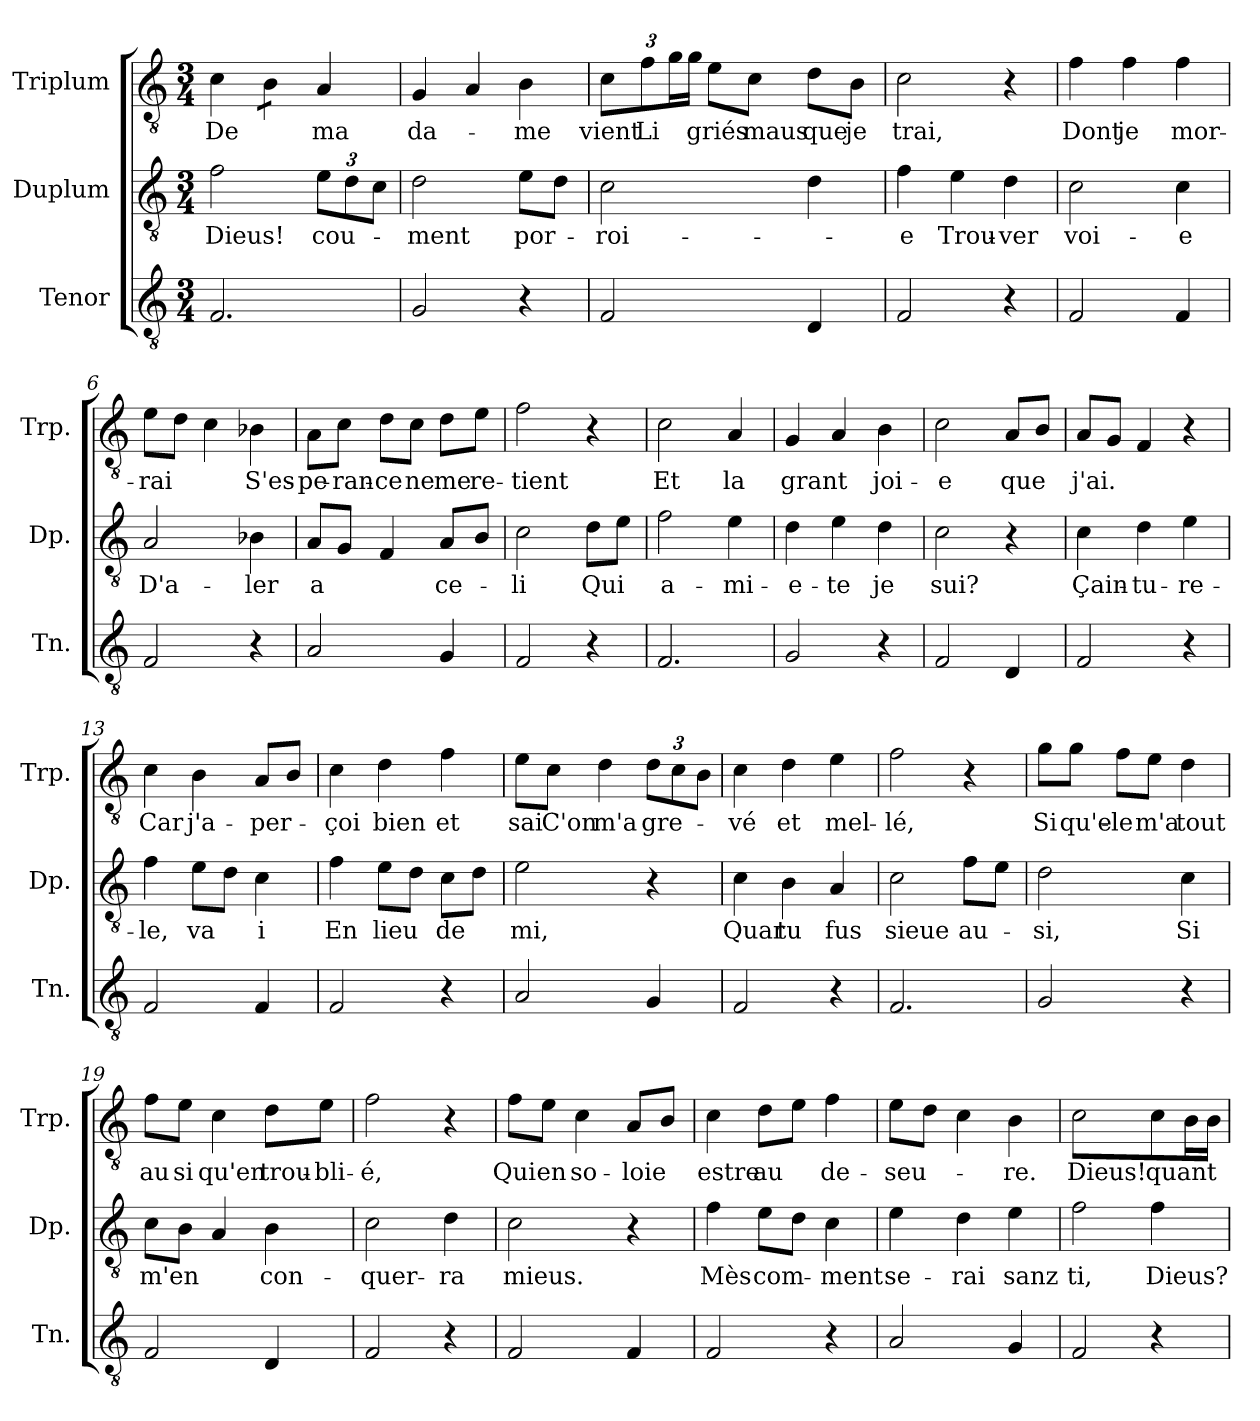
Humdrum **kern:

**kern	**kern	**text	**kern	**text
*part3	*part2	*part2	*part1	*part1
*staff3	*staff2	*staff2	*staff1	*staff1
*I"Tenor	*I"Duplum	*	*I"Triplum	*
*I'Tn.	*I'Dp.	*	*I'Trp.	*
*clefGv2	*clefGv2	*	*clefGv2	*
*k[]	*k[]	*	*k[]	*
*M3/4	*M3/4	*	*M3/4	*
=1	=1	=1	=1	=1
!	!	!LO:LY:b	!	!LO:LY:b
2.F/	2f\	Dieus!	4c\	De
*	*	*	*tremolo	*
.	.	.	8B\L	.
.	.	.	8B\J	.
*	*	*	*Xtremolo	*
*	*Xbrackettup	*	*	*
!	!	!LO:LY:b	!	!LO:LY:b
.	12e\L	cou-	4A/	ma
.	12d\	.	.	.
.	12c\J	.	.	.
=2	=2	=2	=2	=2
!	!	!LO:LY:b	!	!LO:LY:b
2G/	2d\	-ment	4G/	da-
.	.	.	4A/	.
!	!	!LO:LY:b	!	!LO:LY:b
4r	8e\L	por-	4B\	-me
.	8d\J	.	.	.
=3	=3	=3	=3	=3
!	!	!LO:LY:b	!	!
*	*	*	*Xbrackettup	*
!	!	!	!	!LO:LY:b
2F/	2c\	-roi-	12c\L	vient
!	!	!	!	!LO:LY:b
.	.	.	12f\	Li
*	*	*	*tremolo	*
.	.	.	24g\	.
.	.	.	24g\JJ	.
*	*	*	*Xtremolo	*
!	!	!	!	!LO:LY:b
.	.	.	8e\L	griés
!	!	!	!	!LO:LY:b
.	.	.	8c\J	maus
!	!	!	!	!LO:LY:b
4D/	4d\	.	8d\L	que
!	!	!	!	!LO:LY:b
.	.	.	8B\J	je
=4	=4	=4	=4	=4
!	!	!LO:LY:b	!	!LO:LY:b
2F/	4f\	-e	2c\	trai,
!	!	!LO:LY:b	!	!
.	4e\	Trou-	.	.
!	!	!LO:LY:b	!	!
4r	4d\	-ver	4r	.
=5	=5	=5	=5	=5
!	!	!LO:LY:b	!	!LO:LY:b
2F/	2c\	voi-	4f\	Dont
!	!	!	!	!LO:LY:b
.	.	.	4f\	je
!	!	!LO:LY:b	!	!LO:LY:b
4F/	4c\	-e	4f\	mor-
=6	=6	=6	=6	=6
!	!	!LO:LY:b	!	!LO:LY:b
2F/	2A/	D'a-	8e\L	-rai
.	.	.	8d\J	.
.	.	.	4c\	.
!	!	!LO:LY:b	!	!LO:LY:b
4r	4B-X\	-ler	4B-X\	S'es-
!!LO:LB:g=z
=7	=7	=7	=7	=7
!	!	!LO:LY:b	!	!LO:LY:b
2A/	8A/L	a	8A\L	-pe-
!	!	!	!	!LO:LY:b
.	8G/J	.	8c\J	-ran-
!	!	!	!	!LO:LY:b
.	4F/	.	8d\L	-ce
!	!	!	!	!LO:LY:b
.	.	.	8c\J	ne
!	!	!LO:LY:b	!	!LO:LY:b
4G/	8A/L	ce-	8d\L	me
!	!	!	!	!LO:LY:b
.	8B/J	.	8e\J	re-
=8	=8	=8	=8	=8
!	!	!LO:LY:b	!	!LO:LY:b
2F/	2c\	-li	2f\	-tient
!	!	!LO:LY:b	!	!
4r	8d\L	Qui	4r	.
.	8e\J	.	.	.
=9	=9	=9	=9	=9
!	!	!LO:LY:b	!	!LO:LY:b
2.F/	2f\	a-	2c\	Et
!	!	!LO:LY:b	!	!LO:LY:b
.	4e\	-mi-	4A/	la
=10	=10	=10	=10	=10
!	!	!LO:LY:b	!	!LO:LY:b
2G/	4d\	-e-	4G/	grant
!	!	!LO:LY:b	!	!
.	4e\	-te	4A/	.
!	!	!LO:LY:b	!	!LO:LY:b
4r	4d\	je	4B\	joi-
=11	=11	=11	=11	=11
!	!	!LO:LY:b	!	!LO:LY:b
2F/	2c\	sui?	2c\	-e
!	!	!	!	!LO:LY:b
4D/	4r	.	8A/L	que
.	.	.	8B/J	.
=12	=12	=12	=12	=12
!	!	!LO:LY:b	!	!LO:LY:b
2F/	4c\	Çain-	8A/L	j'ai.
.	.	.	8G/J	.
!	!	!LO:LY:b	!	!
.	4d\	-tu-	4F/	.
!	!	!LO:LY:b	!	!
4r	4e\	-re-	4r	.
=13	=13	=13	=13	=13
!	!	!LO:LY:b	!	!LO:LY:b
2F/	4f\	-le,	4c\	Car
!	!	!LO:LY:b	!	!LO:LY:b
.	8e\L	va	4B\	j'a-
.	8d\J	.	.	.
!	!	!LO:LY:b	!	!LO:LY:b
4F/	4c\	i	8A/L	-per-
.	.	.	8B/J	.
=14	=14	=14	=14	=14
!	!	!LO:LY:b	!	!LO:LY:b
2F/	4f\	En	4c\	-çoi
!	!	!LO:LY:b	!	!LO:LY:b
.	8e\L	lieu	4d\	bien
.	8d\J	.	.	.
!	!	!LO:LY:b	!	!LO:LY:b
4r	8c\L	de	4f\	et
.	8d\J	.	.	.
!!LO:LB:g=z
=15	=15	=15	=15	=15
!	!	!LO:LY:b	!	!LO:LY:b
2A/	2e\	mi,	8e\L	sai
!	!	!	!	!LO:LY:b
.	.	.	8c\J	C'on
!	!	!	!	!LO:LY:b
.	.	.	4d\	m'a
!	!	!	!	!LO:LY:b
4G/	4r	.	12d\L	gre-
.	.	.	12c\	.
.	.	.	12B\J	.
=16	=16	=16	=16	=16
!	!	!LO:LY:b	!	!LO:LY:b
2F/	4c\	Quar	4c\	-vé
!	!	!LO:LY:b	!	!LO:LY:b
.	4B\	tu	4d\	et
!	!	!LO:LY:b	!	!LO:LY:b
4r	4A/	fus	4e\	mel-
=17	=17	=17	=17	=17
!	!	!LO:LY:b	!	!LO:LY:b
2.F/	2c\	sieue	2f\	-lé,
!	!	!LO:LY:b	!	!
.	8f\L	au-	4r	.
.	8e\J	.	.	.
=18	=18	=18	=18	=18
!	!	!LO:LY:b	!	!LO:LY:b
2G/	2d\	-si,	8g\L	Si
!	!	!	!	!LO:LY:b
.	.	.	8g\J	qu'e-
!	!	!	!	!LO:LY:b
.	.	.	8f\L	-le
!	!	!	!	!LO:LY:b
.	.	.	8e\J	m'a
!	!	!LO:LY:b	!	!LO:LY:b
4r	4c\	Si	4d\	tout
=19	=19	=19	=19	=19
!	!	!LO:LY:b	!	!LO:LY:b
2F/	8c\L	m'en	8f\L	au
!	!	!	!	!LO:LY:b
.	8B\J	.	8e\J	-si
!	!	!	!	!LO:LY:b
.	4A/	.	4c\	qu'en
!	!	!LO:LY:b	!	!LO:LY:b
4D/	4B\	con-	8d\L	trou-
!	!	!	!	!LO:LY:b
.	.	.	8e\J	-bli-
=20	=20	=20	=20	=20
!	!	!LO:LY:b	!	!LO:LY:b
2F/	2c\	-quer-	2f\	-é,
!	!	!LO:LY:b	!	!
4r	4d\	-ra	4r	.
!!LO:PB:g=z
=21	=21	=21	=21	=21
!	!	!LO:LY:b	!	!LO:LY:b
2F/	2c\	mieus.	8f\L	Qui
!	!	!	!	!LO:LY:b
.	.	.	8e\J	en
!	!	!	!	!LO:LY:b
.	.	.	4c\	so-
!	!	!	!	!LO:LY:b
4F/	4r	.	8A/L	-loie
.	.	.	8B/J	.
=22	=22	=22	=22	=22
!	!	!LO:LY:b	!	!LO:LY:b
2F/	4f\	Mès	4c\	estre
!	!	!LO:LY:b	!	!LO:LY:b
.	8e\L	com-	8d\L	au
.	8d\J	.	8e\J	.
!	!	!LO:LY:b	!	!LO:LY:b
4r	4c\	-ment	4f\	de-
=23	=23	=23	=23	=23
!	!	!LO:LY:b	!	!LO:LY:b
2A/	4e\	se-	8e\L	-seu-
.	.	.	8d\J	.
!	!	!LO:LY:b	!	!
.	4d\	-rai	4c\	.
!	!	!LO:LY:b	!	!LO:LY:b
4G/	4e\	sanz	4B\	-re.
=24	=24	=24	=24	=24
!	!	!LO:LY:b	!	!LO:LY:b
2F/	2f\	ti,	2c\	Dieus!
!	!	!LO:LY:b	!	!LO:LY:b
4r	4f\	Dieus?	8c\L	quant
*	*	*	*tremolo	*
.	.	.	16B\	.
.	.	.	16B\JJ	.
*	*	*	*Xtremolo	*
=	=	=	=	=
*-	*-	*-	*-	*-
